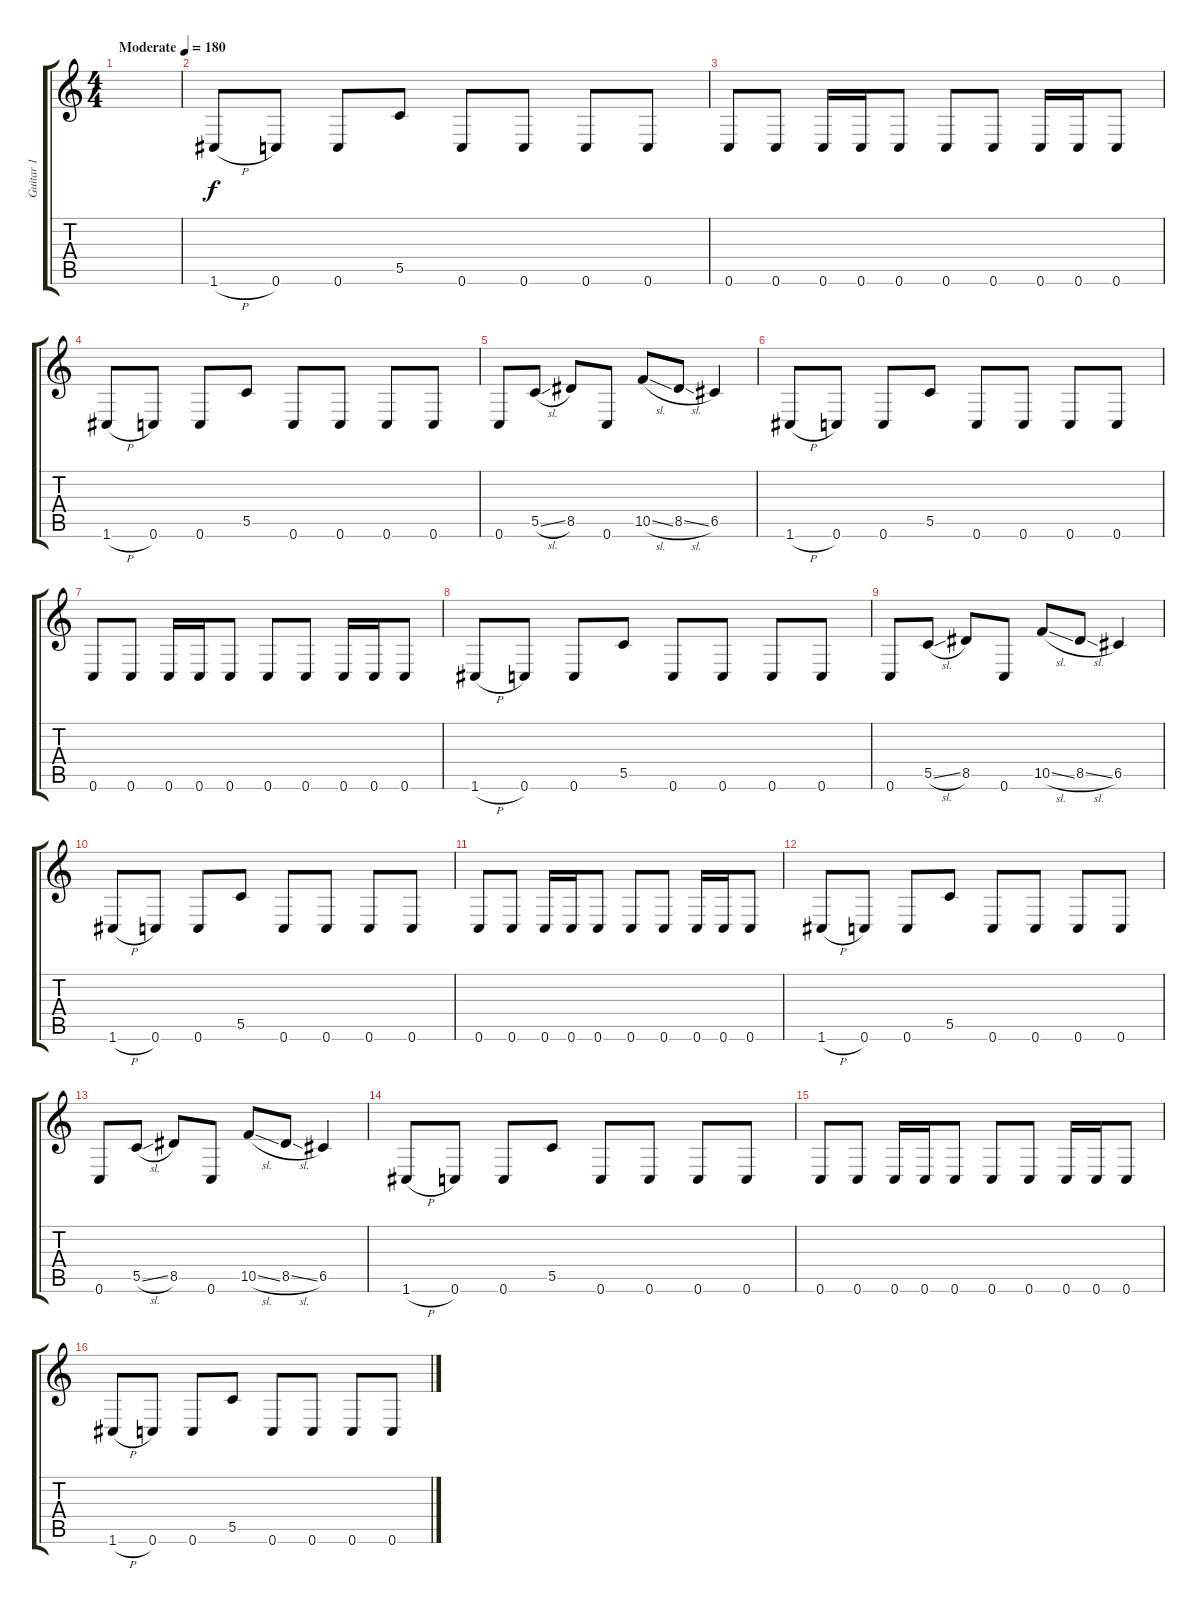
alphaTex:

\track ("Guitar 1" "Guitar 1") {instrument distortionguitar}
\staff {score tabs}
\tuning (D4 A3 F3 C3 G2 C2) {hide}
\ts (4 4)
\tempo (180 "Moderate")
\clef g2
\ks c
|
1.6{h}.8 0.6.8 0.6.8 5.5.8 0.6.8 0.6.8 0.6.8 0.6.8 |
0.6.8 0.6.8 0.6.16 0.6.16 0.6.8 0.6.8 0.6.8 0.6.16 0.6.16 0.6.8 |
1.6{h}.8 0.6.8 0.6.8 5.5.8 0.6.8 0.6.8 0.6.8 0.6.8 |
0.6.8 5.5{sl}.8 8.5.8 0.6.8 10.5{sl}.8 8.5{sl}.8 6.5.4 |
1.6{h}.8 0.6.8 0.6.8 5.5.8 0.6.8 0.6.8 0.6.8 0.6.8 |
0.6.8 0.6.8 0.6.16 0.6.16 0.6.8 0.6.8 0.6.8 0.6.16 0.6.16 0.6.8 |
1.6{h}.8 0.6.8 0.6.8 5.5.8 0.6.8 0.6.8 0.6.8 0.6.8 |
0.6.8 5.5{sl}.8 8.5.8 0.6.8 10.5{sl}.8 8.5{sl}.8 6.5.4 |
1.6{h}.8 0.6.8 0.6.8 5.5.8 0.6.8 0.6.8 0.6.8 0.6.8 |
0.6.8 0.6.8 0.6.16 0.6.16 0.6.8 0.6.8 0.6.8 0.6.16 0.6.16 0.6.8 |
1.6{h}.8 0.6.8 0.6.8 5.5.8 0.6.8 0.6.8 0.6.8 0.6.8 |
0.6.8 5.5{sl}.8 8.5.8 0.6.8 10.5{sl}.8 8.5{sl}.8 6.5.4 |
1.6{h}.8 0.6.8 0.6.8 5.5.8 0.6.8 0.6.8 0.6.8 0.6.8 |
0.6.8 0.6.8 0.6.16 0.6.16 0.6.8 0.6.8 0.6.8 0.6.16 0.6.16 0.6.8 |
1.6{h}.8 0.6.8 0.6.8 5.5.8 0.6.8 0.6.8 0.6.8 0.6.8
